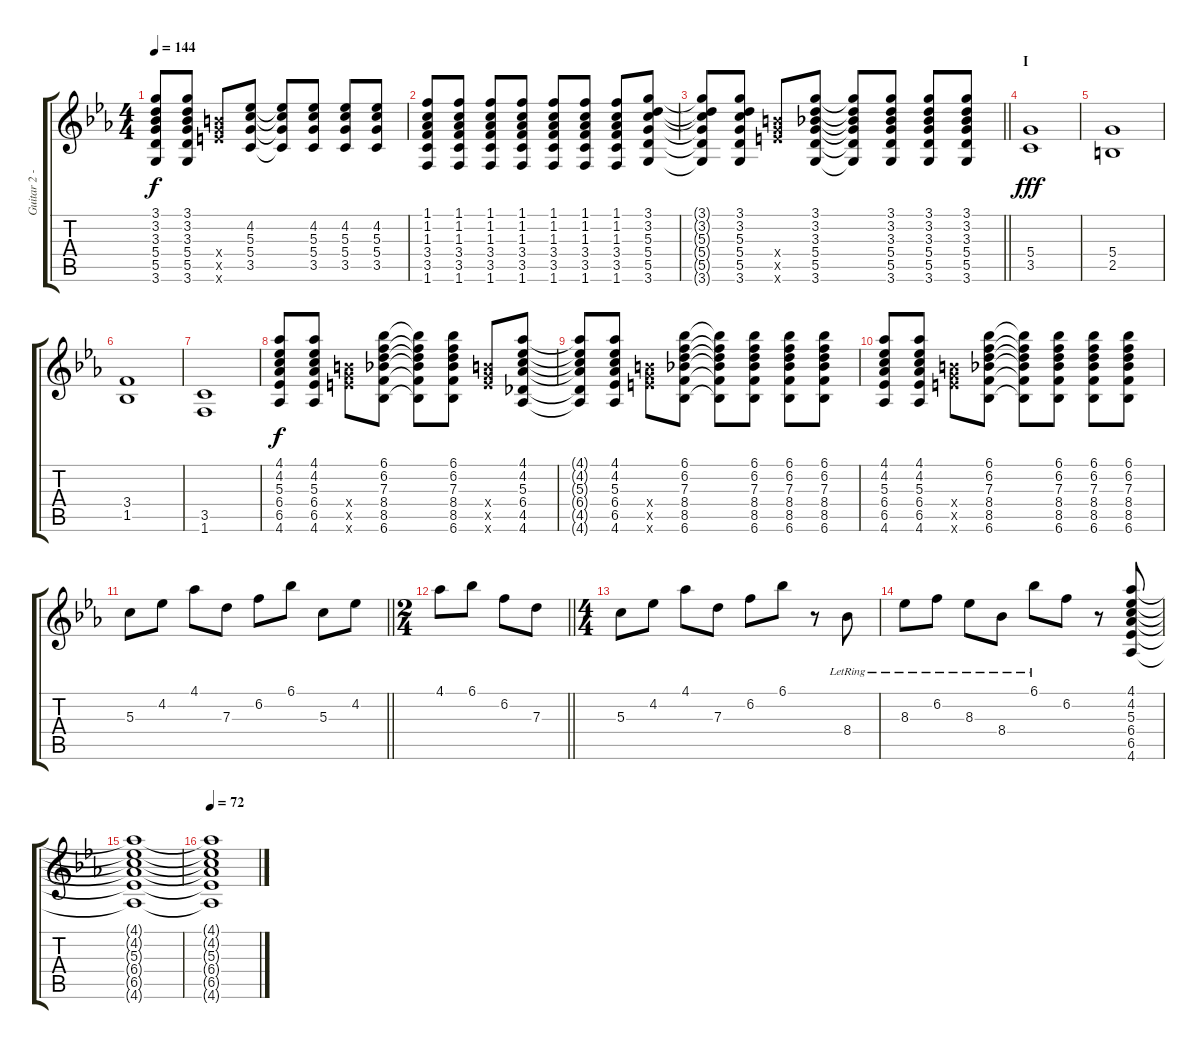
\track ("Guitar 2 - Shinji" "Guitar 2 -") {instrument distortionguitar}
\staff {score tabs}
\tuning (E4 B3 G3 D3 A2 E2) {hide}
\ts (4 4)
\tempo 144
\clef g2
\ks eb
(3.1{t} 3.2{t} 3.3{t} 5.4{t} 5.5{t} 3.6{t}).8{dy f} (3.1 3.2 3.3 5.4 5.5 3.6).8 (9.4{x} 10.5{x} 12.6{x}).8 (4.2 5.3 5.4 3.5).8 (4.2{t} 5.3{t} 5.4{t} 3.5{t}).8 (4.2 5.3 5.4 3.5).8 (4.2 5.3 5.4 3.5).8 (4.2 5.3 5.4 3.5).8 |
(1.1 1.2 1.3 3.4 3.5 1.6).8 (1.1 1.2 1.3 3.4 3.5 1.6).8 (1.1 1.2 1.3 3.4 3.5 1.6).8 (1.1 1.2 1.3 3.4 3.5 1.6).8 (1.1 1.2 1.3 3.4 3.5 1.6).8 (1.1 1.2 1.3 3.4 3.5 1.6).8 (1.1 1.2 1.3 3.4 3.5 1.6).8 (3.1 3.2 5.3 5.4 5.5 3.6).8 |
\barLineRight lightlight
(3.1{t} 3.2{t} 5.3{t} 5.4{t} 5.5{t} 3.6{t}).8 (3.1 3.2 5.3 5.4 5.5 3.6).8 (9.4{x} 10.5{x} 12.6{x}).8 (3.1 3.2 3.3 5.4 5.5 3.6).8 (3.1{t} 3.2{t} 3.3{t} 5.4{t} 5.5{t} 3.6{t}).8 (3.1 3.2 3.3 5.4 5.5 3.6).8 (3.1 3.2 3.3 5.4 5.5 3.6).8 (3.1 3.2 3.3 5.4 5.5 3.6).8 |
\section ("" "I")
(5.4 3.5).1{dy fff} |
(5.4 2.5).1 |
(3.4 1.5).1 |
(3.5 1.6).1 |
(4.1 4.2 5.3 6.4 6.5 4.6).8{dy f} (4.1 4.2 5.3 6.4 6.5 4.6).8 (9.4{x} 10.5{x} 12.6{x}).8 (6.1 6.2 7.3 8.4 8.5 6.6).8 (6.1{t} 6.2{t} 7.3{t} 8.4{t} 8.5{t} 6.6{t}).8 (6.1 6.2 7.3 8.4 8.5 6.6).8 (9.4{x} 10.5{x} 12.6{x}).8 (4.1 4.2 5.3 6.4 4.5 4.6).8 |
(4.1{t} 4.2{t} 5.3{t} 6.4{t} 4.5{t} 4.6{t}).8 (4.1 4.2 5.3 6.4 6.5 4.6).8 (9.4{x} 10.5{x} 12.6{x}).8 (6.1 6.2 7.3 8.4 8.5 6.6).8 (6.1{t} 6.2{t} 7.3{t} 8.4{t} 8.5{t} 6.6{t}).8 (6.1 6.2 7.3 8.4 8.5 6.6).8 (6.1 6.2 7.3 8.4 8.5 6.6).8 (6.1 6.2 7.3 8.4 8.5 6.6).8 |
(4.1 4.2 5.3 6.4 6.5 4.6).8 (4.1 4.2 5.3 6.4 6.5 4.6).8 (9.4{x} 10.5{x} 12.6{x}).8 (6.1 6.2 7.3 8.4 8.5 6.6).8 (6.1{t} 6.2{t} 7.3{t} 8.4{t} 8.5{t} 6.6{t}).8 (6.1 6.2 7.3 8.4 8.5 6.6).8 (6.1 6.2 7.3 8.4 8.5 6.6).8 (6.1 6.2 7.3 8.4 8.5 6.6).8 |
\barLineRight lightlight
5.3.8{volume 10} 4.2.8 4.1.8 7.3.8 6.2.8 6.1.8 5.3.8 4.2.8 |
\ts (2 4)
\barLineRight lightlight
4.1.8 6.1.8 6.2.8 7.3.8 |
\ts (4 4)
5.3.8 4.2.8 4.1.8 7.3.8 6.2.8 6.1.8 r.8 8.4{lr}.8 |
8.3{lr}.8 6.2{lr}.8 8.3{lr}.8 8.4{lr}.8 6.1{lr}.8 6.2.8 r.8 (4.1 4.2 5.3 6.4 6.5 4.6).8{volume 8} |
(4.1{t} 4.2{t} 5.3{t} 6.4{t} 6.5{t} 4.6{t}).1 |
\tempo 72
(4.1{t} 4.2{t} 5.3{t} 6.4{t} 6.5{t} 4.6{t}).1
